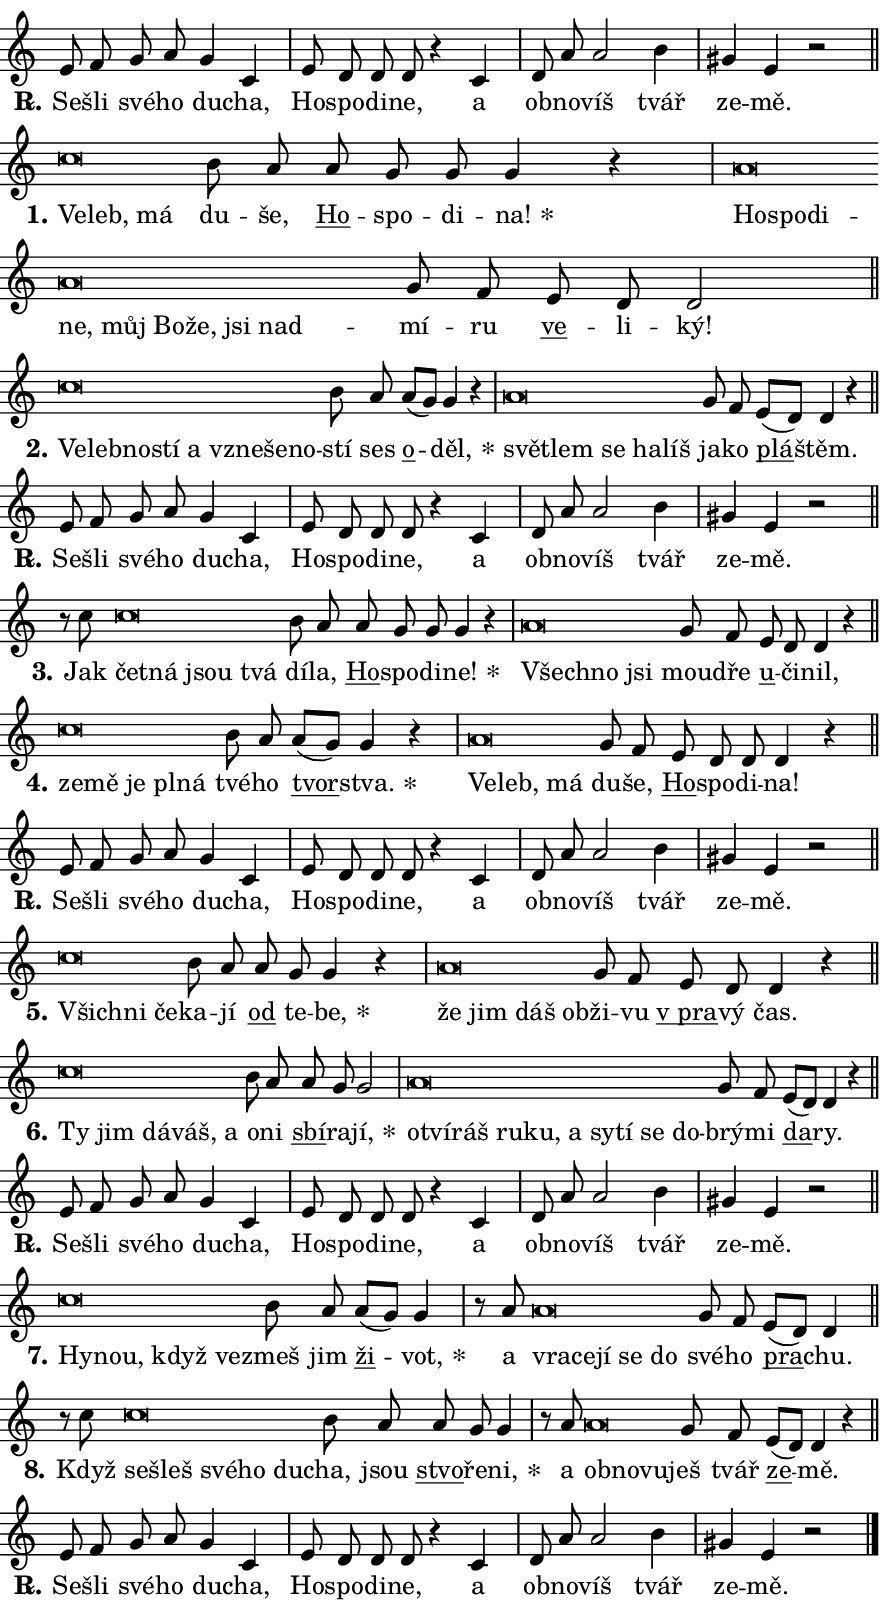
\version "2.24.0"
\header { tagline = "" }
\paper {
  indent = 0\cm
  top-margin = 0\cm
  right-margin = 0.13\cm % to fit lyric hyphens
  bottom-margin = 0\cm
  left-margin = 0\cm
  paper-width = 15\cm
  page-breaking = #ly:one-page-breaking
  system-system-spacing.basic-distance = #11
  score-system-spacing.basic-distance = #11
  ragged-last = ##f
}


%% Author: Thomas Morley
%% https://lists.gnu.org/archive/html/lilypond-user/2020-05/msg00002.html
#(define (line-position grob)
"Returns position of @var[grob} in current system:
   @code{'start}, if at first time-step
   @code{'end}, if at last time-step
   @code{'middle} otherwise
"
  (let* ((col (ly:item-get-column grob))
         (ln (ly:grob-object col 'left-neighbor))
         (rn (ly:grob-object col 'right-neighbor))
         (col-to-check-left (if (ly:grob? ln) ln col))
         (col-to-check-right (if (ly:grob? rn) rn col))
         (break-dir-left
           (and
             (ly:grob-property col-to-check-left 'non-musical #f)
             (ly:item-break-dir col-to-check-left)))
         (break-dir-right
           (and
             (ly:grob-property col-to-check-right 'non-musical #f)
             (ly:item-break-dir col-to-check-right))))
        (cond ((eqv? 1 break-dir-left) 'start)
              ((eqv? -1 break-dir-right) 'end)
              (else 'middle))))

#(define (tranparent-at-line-position vctor)
  (lambda (grob)
  "Relying on @code{line-position} select the relevant enry from @var{vctor}.
Used to determine transparency,"
    (case (line-position grob)
      ((end) (not (vector-ref vctor 0)))
      ((middle) (not (vector-ref vctor 1)))
      ((start) (not (vector-ref vctor 2))))))

noteHeadBreakVisibility =
#(define-music-function (break-visibility)(vector?)
"Makes @code{NoteHead}s transparent relying on @var{break-visibility}"
#{
  \override NoteHead.transparent =
    #(tranparent-at-line-position break-visibility)
#})

#(define delete-ledgers-for-transparent-note-heads
  (lambda (grob)
    "Reads whether a @code{NoteHead} is transparent.
If so this @code{NoteHead} is removed from @code{'note-heads} from
@var{grob}, which is supposed to be @code{LedgerLineSpanner}.
As a result ledgers are not printed for this @code{NoteHead}"
    (let* ((nhds-array (ly:grob-object grob 'note-heads))
           (nhds-list
             (if (ly:grob-array? nhds-array)
                 (ly:grob-array->list nhds-array)
                 '()))
           ;; Relies on the transparent-property being done before
           ;; Staff.LedgerLineSpanner.after-line-breaking is executed.
           ;; This is fragile ...
           (to-keep
             (remove
               (lambda (nhd)
                 (ly:grob-property nhd 'transparent #f))
               nhds-list)))
      ;; TODO find a better method to iterate over grob-arrays, similiar
      ;; to filter/remove etc for lists
      ;; For now rebuilt from scratch
      (set! (ly:grob-object grob 'note-heads)  '())
      (for-each
        (lambda (nhd)
          (ly:pointer-group-interface::add-grob grob 'note-heads nhd))
        to-keep))))

squashNotes = {
  \override NoteHead.X-extent = #'(-0.2 . 0.2)
  \override NoteHead.Y-extent = #'(-0.75 . 0)
  \override NoteHead.stencil =
    #(lambda (grob)
       (let ((pos (ly:grob-property grob 'staff-position)))
         (begin
           (if (< pos -7) (display "ERROR: Lower brevis then expected\n") (display ""))
           (if (<= pos -6) ly:text-interface::print ly:note-head::print))))
}
unSquashNotes = {
  \revert NoteHead.X-extent
  \revert NoteHead.Y-extent
  \revert NoteHead.stencil
}

hideNotes = \noteHeadBreakVisibility #begin-of-line-visible
unHideNotes = \noteHeadBreakVisibility #all-visible

% work-around for resetting accidentals
% https://lilypond.org/doc/v2.23/Documentation/notation/displaying-rhythms#unmetered-music
cadenzaMeasure = {
  \cadenzaOff
  \partial 1024 s1024
  \cadenzaOn
}

#(define-markup-command (accent layout props text) (markup?)
  "Underline accented syllable"
  (interpret-markup layout props
    #{\markup \override #'(offset . 4.3) \underline { #text }#}))

responsum = \markup \concat {
  "R" \hspace #-1.05 \path #0.1 #'((moveto 0 0.07) (lineto 0.9 0.8)) \hspace #0.05 "."
}

spaceSize = #0.6828661417322834 % exact space size for TeX Gyre Schola

\layout {
  \context {
    \Staff
    \remove "Time_signature_engraver"
    \override LedgerLineSpanner.after-line-breaking = #delete-ledgers-for-transparent-note-heads
  }
  \context {
    \Lyrics {
      \override LyricSpace.minimum-distance = \spaceSize
      \override LyricText.font-name = #"TeX Gyre Schola"
      \override LyricText.font-size = 1
      \override StanzaNumber.font-name = #"TeX Gyre Schola Bold"
      \override StanzaNumber.font-size = 1
    }
  }
  \context {
    \Score 
    \override NoteHead.text =
      #(lambda (grob) 
        (let ((pos (ly:grob-property grob 'staff-position)))
          #{\markup {
            \combine
              \halign #-0.55 \raise #(if (= pos -6) 0 0.5) \override #'(thickness . 2) \draw-line #'(3.2 . 0)
              \musicglyph "noteheads.sM1"
          }#}))
  }
}

% magnetic-lyrics.ily
%
%   written by
%     Jean Abou Samra <jean@abou-samra.fr>
%     Werner Lemberg <wl@gnu.org>
%
%   adapted by
%     Jiri Hon <jiri.hon@gmail.com>
%
% Version 2022-Apr-15

% https://www.mail-archive.com/lilypond-user@gnu.org/msg149350.html

#(define (Left_hyphen_pointer_engraver context)
   "Collect syllable-hyphen-syllable occurrences in lyrics and store
them in properties.  This engraver only looks to the left.  For
example, if the lyrics input is @code{foo -- bar}, it does the
following.

@itemize @bullet
@item
Set the @code{text} property of the @code{LyricHyphen} grob between
@q{foo} and @q{bar} to @code{foo}.

@item
Set the @code{left-hyphen} property of the @code{LyricText} grob with
text @q{foo} to the @code{LyricHyphen} grob between @q{foo} and
@q{bar}.
@end itemize

Use this auxiliary engraver in combination with the
@code{lyric-@/text::@/apply-@/magnetic-@/offset!} hook."
   (let ((hyphen #f)
         (text #f))
     (make-engraver
      (acknowledgers
       ((lyric-syllable-interface engraver grob source-engraver)
        (set! text grob)))
      (end-acknowledgers
       ((lyric-hyphen-interface engraver grob source-engraver)
        ;(when (not (grob::has-interface grob 'lyric-space-interface))
          (set! hyphen grob)));)
      ((stop-translation-timestep engraver)
       (when (and text hyphen)
         (ly:grob-set-object! text 'left-hyphen hyphen))
       (set! text #f)
       (set! hyphen #f)))))

#(define (lyric-text::apply-magnetic-offset! grob)
   "If the space between two syllables is less than the value in
property @code{LyricText@/.details@/.squash-threshold}, move the right
syllable to the left so that it gets concatenated with the left
syllable.

Use this function as a hook for
@code{LyricText@/.after-@/line-@/breaking} if the
@code{Left_@/hyphen_@/pointer_@/engraver} is active."
   (let ((hyphen (ly:grob-object grob 'left-hyphen #f)))
     (when hyphen
       (let ((left-text (ly:spanner-bound hyphen LEFT)))
         (when (grob::has-interface left-text 'lyric-syllable-interface)
           (let* ((common (ly:grob-common-refpoint grob left-text X))
                  (this-x-ext (ly:grob-extent grob common X))
                  (left-x-ext
                   (begin
                     ;; Trigger magnetism for left-text.
                     (ly:grob-property left-text 'after-line-breaking)
                     (ly:grob-extent left-text common X)))
                  ;; `delta` is the gap width between two syllables.
                  (delta (- (interval-start this-x-ext)
                            (interval-end left-x-ext)))
                  (details (ly:grob-property grob 'details))
                  (threshold (assoc-get 'squash-threshold details 0.2)))
             (when (< delta threshold)
               (let* (;; We have to manipulate the input text so that
                      ;; ligatures crossing syllable boundaries are not
                      ;; disabled.  For languages based on the Latin
                      ;; script this is essentially a beautification.
                      ;; However, for non-Western scripts it can be a
                      ;; necessity.
                      (lt (ly:grob-property left-text 'text))
                      (rt (ly:grob-property grob 'text))
                      (is-space (grob::has-interface hyphen 'lyric-space-interface))
                      (space (if is-space " " ""))
                      (extra-delta (if is-space spaceSize 0))
                      ;; Append new syllable.
                      (ltrt-space (if (and (string? lt) (string? rt))
                                (string-append lt space rt)
                                (make-concat-markup (list lt space rt))))
                      ;; Right-align `ltrt` to the right side.
                      (ltrt-space-markup (grob-interpret-markup
                               grob
                               (make-translate-markup
                                (cons (interval-length this-x-ext) 0)
                                (make-right-align-markup ltrt-space)))))
                 (begin
                   ;; Don't print `left-text`.
                   (ly:grob-set-property! left-text 'stencil #f)
                   ;; Set text and stencil (which holds all collected
                   ;; syllables so far) and shift it to the left.
                   (ly:grob-set-property! grob 'text ltrt-space)
                   (ly:grob-set-property! grob 'stencil ltrt-space-markup)
                   (ly:grob-translate-axis! grob (- (- delta extra-delta)) X))))))))))


#(define (lyric-hyphen::displace-bounds-first grob)
   ;; Make very sure this callback isn't triggered too early.
   (let ((left (ly:spanner-bound grob LEFT))
         (right (ly:spanner-bound grob RIGHT)))
     (ly:grob-property left 'after-line-breaking)
     (ly:grob-property right 'after-line-breaking)
     (ly:lyric-hyphen::print grob)))

squashThreshold = #0.4

\layout {
  \context {
    \Lyrics
    \consists #Left_hyphen_pointer_engraver
    \override LyricText.after-line-breaking =
      #lyric-text::apply-magnetic-offset!
    \override LyricHyphen.stencil = #lyric-hyphen::displace-bounds-first
    \override LyricText.details.squash-threshold = \squashThreshold
    \override LyricHyphen.minimum-distance = 0
    \override LyricHyphen.minimum-length = \squashThreshold
  }
}

squashText = \override LyricText.details.squash-threshold = 9999
unSquashText = \override LyricText.details.squash-threshold = \squashThreshold

leftText = \override LyricText.self-alignment-X = #LEFT
unLeftText = \revert LyricText.self-alignment-X

starOffset = #(lambda (grob) 
                (let ((x_offset (ly:self-alignment-interface::aligned-on-x-parent grob)))
                  (if (= x_offset 0) 0 (+ x_offset 1.2))))

star = #(define-music-function (syllable)(string?)
"Append star separator at the end of a syllable"
#{
  \once \override LyricText.X-offset = #starOffset
  \lyricmode { \markup {
    #syllable
    \override #'((font-name . "TeX Gyre Schola Bold")) \hspace #0.2 \lower #0.65 \larger "*"
  } }
#})

starAccent = #(define-music-function (syllable)(string?)
"Append star separator at the end of a syllable and make accent"
#{
  \once \override LyricText.X-offset = #starOffset
  \lyricmode { \markup {
    \accent #syllable
    \override #'((font-name . "TeX Gyre Schola Bold")) \hspace #0.2 \lower #0.65 \larger "*"
  } }
#})

breath = #(define-music-function (syllable)(string?)
"Append breathing indicator at the end of a syllable"
#{
  \lyricmode { \markup { #syllable "+" } }
#})

optionalBreath = #(define-music-function (syllable)(string?)
"Append optional breathing indicator at the end of a syllable"
#{
  \lyricmode { \markup { #syllable "(+)" } }
#})


\score {
    <<
        \new Voice = "melody" { \cadenzaOn \key c \major \relative { e'8 f g a g4 c, \cadenzaMeasure \bar "|" e8 d d d r4 c \cadenzaMeasure \bar "|" d8 a' a2 b4 \cadenzaMeasure \bar "|" gis e r2 \cadenzaMeasure \bar "||" \break } }
        \new Lyrics \lyricsto "melody" { \lyricmode { \set stanza = \responsum
Se -- šli své -- ho du -- cha, Ho -- spo -- di -- ne, a ob -- no -- víš tvář ze -- mě. } }
    >>
    \layout {}
}

\score {
    <<
        \new Voice = "melody" { \cadenzaOn \key c \major \relative { \squashNotes c''\breve*1/16 \hideNotes \breve*1/16 \breve*1/16 \bar "" \unHideNotes \unSquashNotes b8 a \bar "" a g g g4 r \cadenzaMeasure \bar "|" \squashNotes a\breve*1/16 \hideNotes \breve*1/16 \bar "" \breve*1/16 \bar "" \breve*1/16 \bar "" \breve*1/16 \bar "" \breve*1/16 \bar "" \breve*1/16 \bar "" \breve*1/16 \breve*1/16 \bar "" \unHideNotes \unSquashNotes g8 f \bar "" e d d2 \cadenzaMeasure \bar "||" \break } }
        \new Lyrics \lyricsto "melody" { \lyricmode { \set stanza = "1."
\leftText Ve -- \squashText leb, má \unLeftText \unSquashText du -- še, \markup \accent Ho -- spo -- di -- \star na! \leftText Ho -- \squashText spo -- di -- ne, můj Bo -- že, jsi nad -- \unLeftText \unSquashText mí -- ru \markup \accent ve -- li -- ký! } }
    >>
    \layout {}
}

\score {
    <<
        \new Voice = "melody" { \cadenzaOn \key c \major \relative { \squashNotes c''\breve*1/16 \hideNotes \breve*1/16 \bar "" \breve*1/16 \bar "" \breve*1/16 \bar "" \breve*1/16 \bar "" \breve*1/16 \bar "" \breve*1/16 \breve*1/16 \bar "" \unHideNotes \unSquashNotes b8 a \bar "" a[( g)] g4 r \cadenzaMeasure \bar "|" \squashNotes a\breve*1/16 \hideNotes \breve*1/16 \bar "" \breve*1/16 \bar "" \breve*1/16 \breve*1/16 \bar "" \unHideNotes \unSquashNotes g8 f \bar "" e[( d)] d4 r \cadenzaMeasure \bar "||" \break } }
        \new Lyrics \lyricsto "melody" { \lyricmode { \set stanza = "2."
\leftText Ve -- \squashText leb -- no -- stí a vzne -- še -- no -- \unLeftText \unSquashText stí ses \markup \accent o -- \star děl, \leftText svě -- \squashText tlem se ha -- líš \unLeftText \unSquashText ja -- ko \markup \accent plá -- štěm. } }
    >>
    \layout {}
}

\score {
    <<
        \new Voice = "melody" { \cadenzaOn \key c \major \relative { e'8 f g a g4 c, \cadenzaMeasure \bar "|" e8 d d d r4 c \cadenzaMeasure \bar "|" d8 a' a2 b4 \cadenzaMeasure \bar "|" gis e r2 \cadenzaMeasure \bar "||" \break } }
        \new Lyrics \lyricsto "melody" { \lyricmode { \set stanza = \responsum
Se -- šli své -- ho du -- cha, Ho -- spo -- di -- ne, a ob -- no -- víš tvář ze -- mě. } }
    >>
    \layout {}
}

\score {
    <<
        \new Voice = "melody" { \cadenzaOn \key c \major \relative { r8 c''8 \squashNotes c\breve*1/16 \hideNotes \breve*1/16 \bar "" \breve*1/16 \breve*1/16 \bar "" \unHideNotes \unSquashNotes b8 a \bar "" a g g g4 r \cadenzaMeasure \bar "|" \squashNotes a\breve*1/16 \hideNotes \breve*1/16 \breve*1/16 \bar "" \unHideNotes \unSquashNotes g8 f \bar "" e d d4 r \cadenzaMeasure \bar "||" \break } }
        \new Lyrics \lyricsto "melody" { \lyricmode { \set stanza = "3."
Jak \leftText čet -- \squashText ná jsou tvá \unLeftText \unSquashText dí -- la, \markup \accent Ho -- spo -- di -- \star ne! \leftText Všech -- \squashText no jsi \unLeftText \unSquashText mou -- dře \markup \accent u -- či -- nil, } }
    >>
    \layout {}
}

\score {
    <<
        \new Voice = "melody" { \cadenzaOn \key c \major \relative { \squashNotes c''\breve*1/16 \hideNotes \breve*1/16 \bar "" \breve*1/16 \bar "" \breve*1/16 \breve*1/16 \bar "" \unHideNotes \unSquashNotes b8 a \bar "" a[( g)] g4 r \cadenzaMeasure \bar "|" \squashNotes a\breve*1/16 \hideNotes \breve*1/16 \breve*1/16 \bar "" \unHideNotes \unSquashNotes g8 f \bar "" e d d d4 r \cadenzaMeasure \bar "||" \break } }
        \new Lyrics \lyricsto "melody" { \lyricmode { \set stanza = "4."
\leftText ze -- \squashText mě je pl -- ná \unLeftText \unSquashText tvé -- ho \markup \accent tvor -- \star stva. \leftText Ve -- \squashText leb, má \unLeftText \unSquashText du -- še, \markup \accent Ho -- spo -- di -- na! } }
    >>
    \layout {}
}

\score {
    <<
        \new Voice = "melody" { \cadenzaOn \key c \major \relative { e'8 f g a g4 c, \cadenzaMeasure \bar "|" e8 d d d r4 c \cadenzaMeasure \bar "|" d8 a' a2 b4 \cadenzaMeasure \bar "|" gis e r2 \cadenzaMeasure \bar "||" \break } }
        \new Lyrics \lyricsto "melody" { \lyricmode { \set stanza = \responsum
Se -- šli své -- ho du -- cha, Ho -- spo -- di -- ne, a ob -- no -- víš tvář ze -- mě. } }
    >>
    \layout {}
}

\score {
    <<
        \new Voice = "melody" { \cadenzaOn \key c \major \relative { \squashNotes c''\breve*1/16 \hideNotes \breve*1/16 \breve*1/16 \bar "" \unHideNotes \unSquashNotes b8 a \bar "" a g g4 r \cadenzaMeasure \bar "|" \squashNotes a\breve*1/16 \hideNotes \breve*1/16 \bar "" \breve*1/16 \breve*1/16 \bar "" \unHideNotes \unSquashNotes g8 f \bar "" e d d4 r \cadenzaMeasure \bar "||" \break } }
        \new Lyrics \lyricsto "melody" { \lyricmode { \set stanza = "5."
\leftText Všich -- \squashText ni če -- \unLeftText \unSquashText ka -- jí \markup \accent od te -- \star be, \leftText že \squashText jim dáš ob -- \unLeftText \unSquashText ži -- vu \markup \accent "v pra" -- vý čas. } }
    >>
    \layout {}
}

\score {
    <<
        \new Voice = "melody" { \cadenzaOn \key c \major \relative { \squashNotes c''\breve*1/16 \hideNotes \breve*1/16 \bar "" \breve*1/16 \bar "" \breve*1/16 \breve*1/16 \bar "" \unHideNotes \unSquashNotes b8 a \bar "" a g g2 \cadenzaMeasure \bar "|" \squashNotes a\breve*1/16 \hideNotes \breve*1/16 \bar "" \breve*1/16 \bar "" \breve*1/16 \bar "" \breve*1/16 \bar "" \breve*1/16 \bar "" \breve*1/16 \bar "" \breve*1/16 \bar "" \breve*1/16 \breve*1/16 \bar "" \unHideNotes \unSquashNotes g8 f \bar "" e[( d)] d4 r \cadenzaMeasure \bar "||" \break } }
        \new Lyrics \lyricsto "melody" { \lyricmode { \set stanza = "6."
\leftText Ty \squashText jim dá -- váš, a \unLeftText \unSquashText o -- ni \markup \accent sbí -- ra -- \star jí, \leftText o -- \squashText tví -- ráš ru -- ku, a sy -- tí se do -- \unLeftText \unSquashText brý -- mi \markup \accent da -- ry. } }
    >>
    \layout {}
}

\score {
    <<
        \new Voice = "melody" { \cadenzaOn \key c \major \relative { e'8 f g a g4 c, \cadenzaMeasure \bar "|" e8 d d d r4 c \cadenzaMeasure \bar "|" d8 a' a2 b4 \cadenzaMeasure \bar "|" gis e r2 \cadenzaMeasure \bar "||" \break } }
        \new Lyrics \lyricsto "melody" { \lyricmode { \set stanza = \responsum
Se -- šli své -- ho du -- cha, Ho -- spo -- di -- ne, a ob -- no -- víš tvář ze -- mě. } }
    >>
    \layout {}
}

\score {
    <<
        \new Voice = "melody" { \cadenzaOn \key c \major \relative { \squashNotes c''\breve*1/16 \hideNotes \breve*1/16 \bar "" \breve*1/16 \breve*1/16 \bar "" \unHideNotes \unSquashNotes b8 a \bar "" a[( g)] g4 \cadenzaMeasure \bar "|" r8 a8 \squashNotes a\breve*1/16 \hideNotes \breve*1/16 \bar "" \breve*1/16 \bar "" \breve*1/16 \breve*1/16 \bar "" \unHideNotes \unSquashNotes g8 f \bar "" e[( d)] d4 \cadenzaMeasure \bar "||" \break } }
        \new Lyrics \lyricsto "melody" { \lyricmode { \set stanza = "7."
\leftText Hy -- \squashText nou, když ve -- \unLeftText \unSquashText zmeš jim \markup \accent ži -- \star vot, a \leftText vra -- \squashText ce -- jí se do \unLeftText \unSquashText své -- ho \markup \accent pra -- chu. } }
    >>
    \layout {}
}

\score {
    <<
        \new Voice = "melody" { \cadenzaOn \key c \major \relative { r8 c''8 \squashNotes c\breve*1/16 \hideNotes \breve*1/16 \bar "" \breve*1/16 \bar "" \breve*1/16 \breve*1/16 \bar "" \unHideNotes \unSquashNotes b8 a \bar "" a g g4 \cadenzaMeasure \bar "|" r8 a8 \squashNotes a\breve*1/16 \hideNotes \breve*1/16 \breve*1/16 \bar "" \unHideNotes \unSquashNotes g8 f \bar "" e[( d)] d4 r \cadenzaMeasure \bar "||" \break } }
        \new Lyrics \lyricsto "melody" { \lyricmode { \set stanza = "8."
Když \leftText se -- \squashText šleš své -- ho du -- \unLeftText \unSquashText cha, jsou \markup \accent stvo -- ře -- \star ni, a \leftText ob -- \squashText no -- vu -- \unLeftText \unSquashText ješ tvář \markup \accent ze -- mě. } }
    >>
    \layout {}
}

\score {
    <<
        \new Voice = "melody" { \cadenzaOn \key c \major \relative { e'8 f g a g4 c, \cadenzaMeasure \bar "|" e8 d d d r4 c \cadenzaMeasure \bar "|" d8 a' a2 b4 \cadenzaMeasure \bar "|" gis e r2 \cadenzaMeasure \bar "||" \break } \bar "|." }
        \new Lyrics \lyricsto "melody" { \lyricmode { \set stanza = \responsum
Se -- šli své -- ho du -- cha, Ho -- spo -- di -- ne, a ob -- no -- víš tvář ze -- mě. } }
    >>
    \layout {}
}
